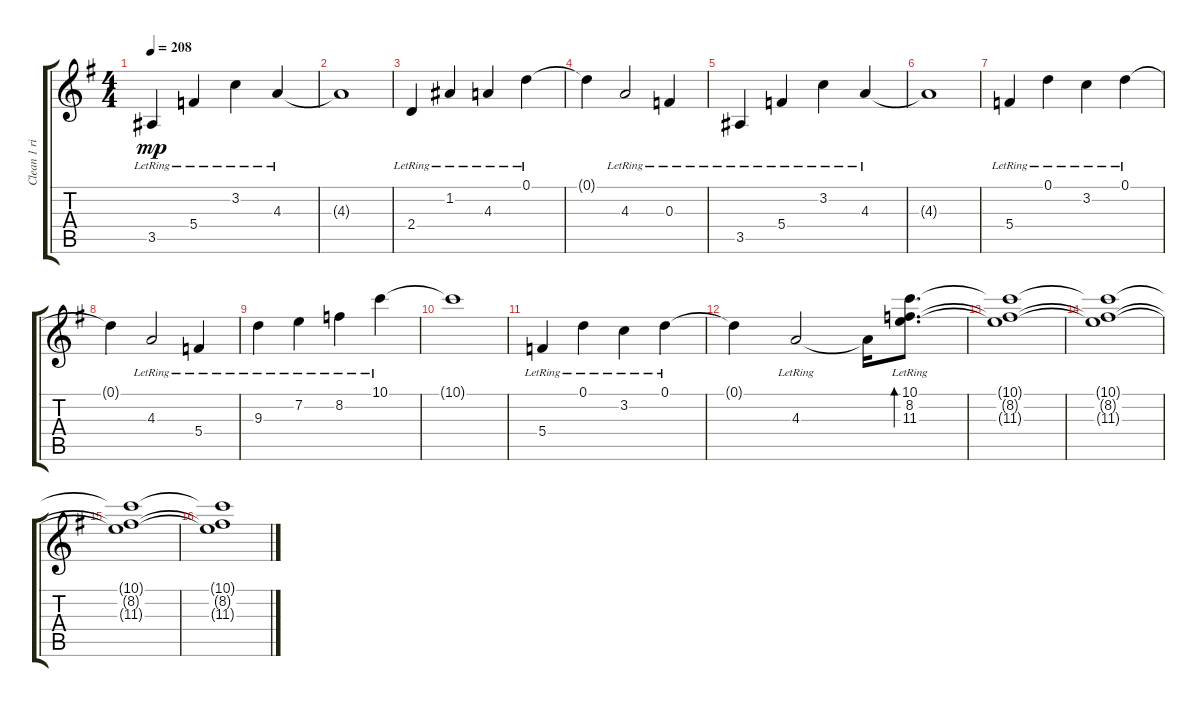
\track ("Clean 1 right" "Clean 1 ri") {instrument electricguitarclean}
\staff {score tabs}
\tuning (D4 A3 F3 C3 G2 D2) {hide}
\ts (4 4)
\tempo 208
\clef g2
\ks g
3.5{lr}.4{dy mp} 5.4{lr}.4 3.2{lr}.4 4.3{lr}.4 |
4.3{t}.1 |
2.4{lr}.4 1.2{lr}.4 4.3{lr}.4 0.1{lr}.4 |
0.1{t}.4 4.3{lr}.2 0.3{lr}.4 |
3.5{lr}.4 5.4{lr}.4 3.2{lr}.4 4.3{lr}.4 |
4.3{t}.1 |
5.4{lr}.4 0.1{lr}.4 3.2{lr}.4 0.1{lr}.4 |
0.1{t}.4 4.3{lr}.2 5.4{lr}.4 |
9.3{lr}.4 7.2{lr}.4 8.2{lr}.4 10.1{lr}.4 |
10.1{t}.1 |
5.4{lr}.4 0.1{lr}.4 3.2{lr}.4 0.1{lr}.4 |
0.1{t}.4 4.3{lr}.2 4.3{t}.16 (10.1{lr} 8.2{lr} 11.3{lr}).8{d bd 30} |
(10.1{t} 8.2{t} 11.3{t}).1 |
(10.1{t} 8.2{t} 11.3{t}).1 |
(10.1{t} 8.2{t} 11.3{t}).1 |
(10.1{t} 8.2{t} 11.3{t}).1
